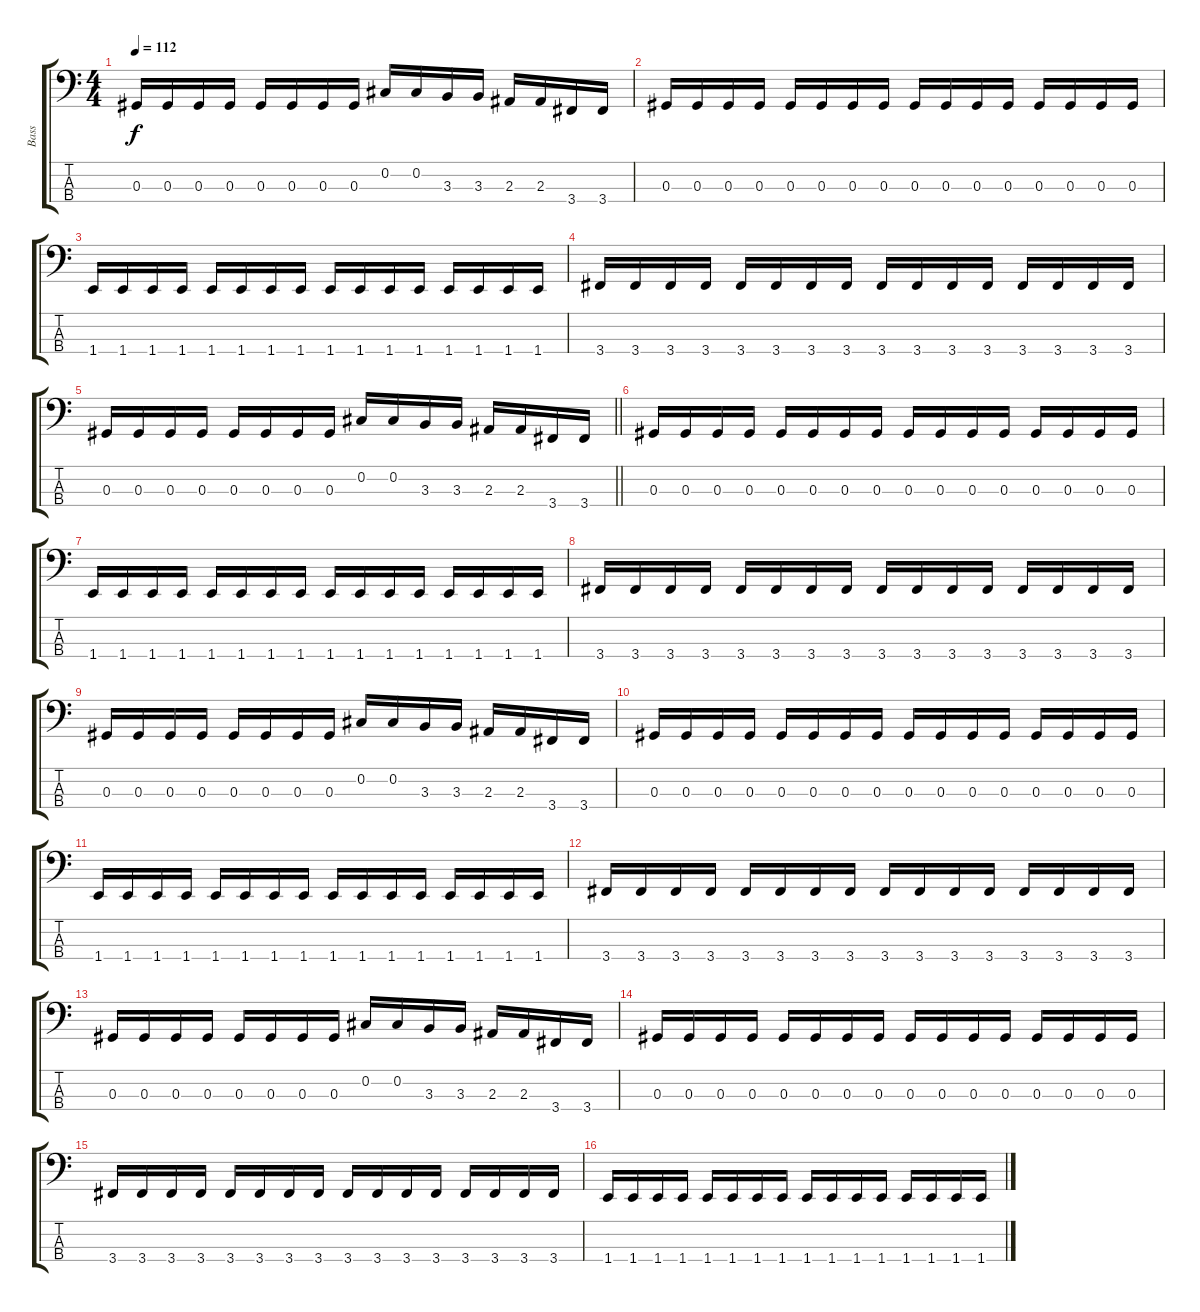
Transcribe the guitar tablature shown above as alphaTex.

\track ("Bass" "Bass") {instrument electricbassfinger}
\staff {score tabs}
\tuning (Gb2 Db2 Ab1 Eb1) {hide}
\ts (4 4)
\tempo 112
\clef f4
\ks c
0.3.16{dy f} 0.3.16 0.3.16 0.3.16 0.3.16 0.3.16 0.3.16 0.3.16 0.2.16 0.2.16 3.3.16 3.3.16 2.3.16 2.3.16 3.4.16 3.4.16 |
0.3.16 0.3.16 0.3.16 0.3.16 0.3.16 0.3.16 0.3.16 0.3.16 0.3.16 0.3.16 0.3.16 0.3.16 0.3.16 0.3.16 0.3.16 0.3.16 |
1.4.16 1.4.16 1.4.16 1.4.16 1.4.16 1.4.16 1.4.16 1.4.16 1.4.16 1.4.16 1.4.16 1.4.16 1.4.16 1.4.16 1.4.16 1.4.16 |
3.4.16 3.4.16 3.4.16 3.4.16 3.4.16 3.4.16 3.4.16 3.4.16 3.4.16 3.4.16 3.4.16 3.4.16 3.4.16 3.4.16 3.4.16 3.4.16 |
\barLineRight lightlight
0.3.16 0.3.16 0.3.16 0.3.16 0.3.16 0.3.16 0.3.16 0.3.16 0.2.16 0.2.16 3.3.16 3.3.16 2.3.16 2.3.16 3.4.16 3.4.16 |
\section ("" "")
0.3.16 0.3.16 0.3.16 0.3.16 0.3.16 0.3.16 0.3.16 0.3.16 0.3.16 0.3.16 0.3.16 0.3.16 0.3.16 0.3.16 0.3.16 0.3.16 |
1.4.16 1.4.16 1.4.16 1.4.16 1.4.16 1.4.16 1.4.16 1.4.16 1.4.16 1.4.16 1.4.16 1.4.16 1.4.16 1.4.16 1.4.16 1.4.16 |
3.4.16 3.4.16 3.4.16 3.4.16 3.4.16 3.4.16 3.4.16 3.4.16 3.4.16 3.4.16 3.4.16 3.4.16 3.4.16 3.4.16 3.4.16 3.4.16 |
0.3.16 0.3.16 0.3.16 0.3.16 0.3.16 0.3.16 0.3.16 0.3.16 0.2.16 0.2.16 3.3.16 3.3.16 2.3.16 2.3.16 3.4.16 3.4.16 |
0.3.16 0.3.16 0.3.16 0.3.16 0.3.16 0.3.16 0.3.16 0.3.16 0.3.16 0.3.16 0.3.16 0.3.16 0.3.16 0.3.16 0.3.16 0.3.16 |
1.4.16 1.4.16 1.4.16 1.4.16 1.4.16 1.4.16 1.4.16 1.4.16 1.4.16 1.4.16 1.4.16 1.4.16 1.4.16 1.4.16 1.4.16 1.4.16 |
3.4.16 3.4.16 3.4.16 3.4.16 3.4.16 3.4.16 3.4.16 3.4.16 3.4.16 3.4.16 3.4.16 3.4.16 3.4.16 3.4.16 3.4.16 3.4.16 |
0.3.16 0.3.16 0.3.16 0.3.16 0.3.16 0.3.16 0.3.16 0.3.16 0.2.16 0.2.16 3.3.16 3.3.16 2.3.16 2.3.16 3.4.16 3.4.16 |
0.3.16 0.3.16 0.3.16 0.3.16 0.3.16 0.3.16 0.3.16 0.3.16 0.3.16 0.3.16 0.3.16 0.3.16 0.3.16 0.3.16 0.3.16 0.3.16 |
3.4.16 3.4.16 3.4.16 3.4.16 3.4.16 3.4.16 3.4.16 3.4.16 3.4.16 3.4.16 3.4.16 3.4.16 3.4.16 3.4.16 3.4.16 3.4.16 |
1.4.16 1.4.16 1.4.16 1.4.16 1.4.16 1.4.16 1.4.16 1.4.16 1.4.16 1.4.16 1.4.16 1.4.16 1.4.16 1.4.16 1.4.16 1.4.16
